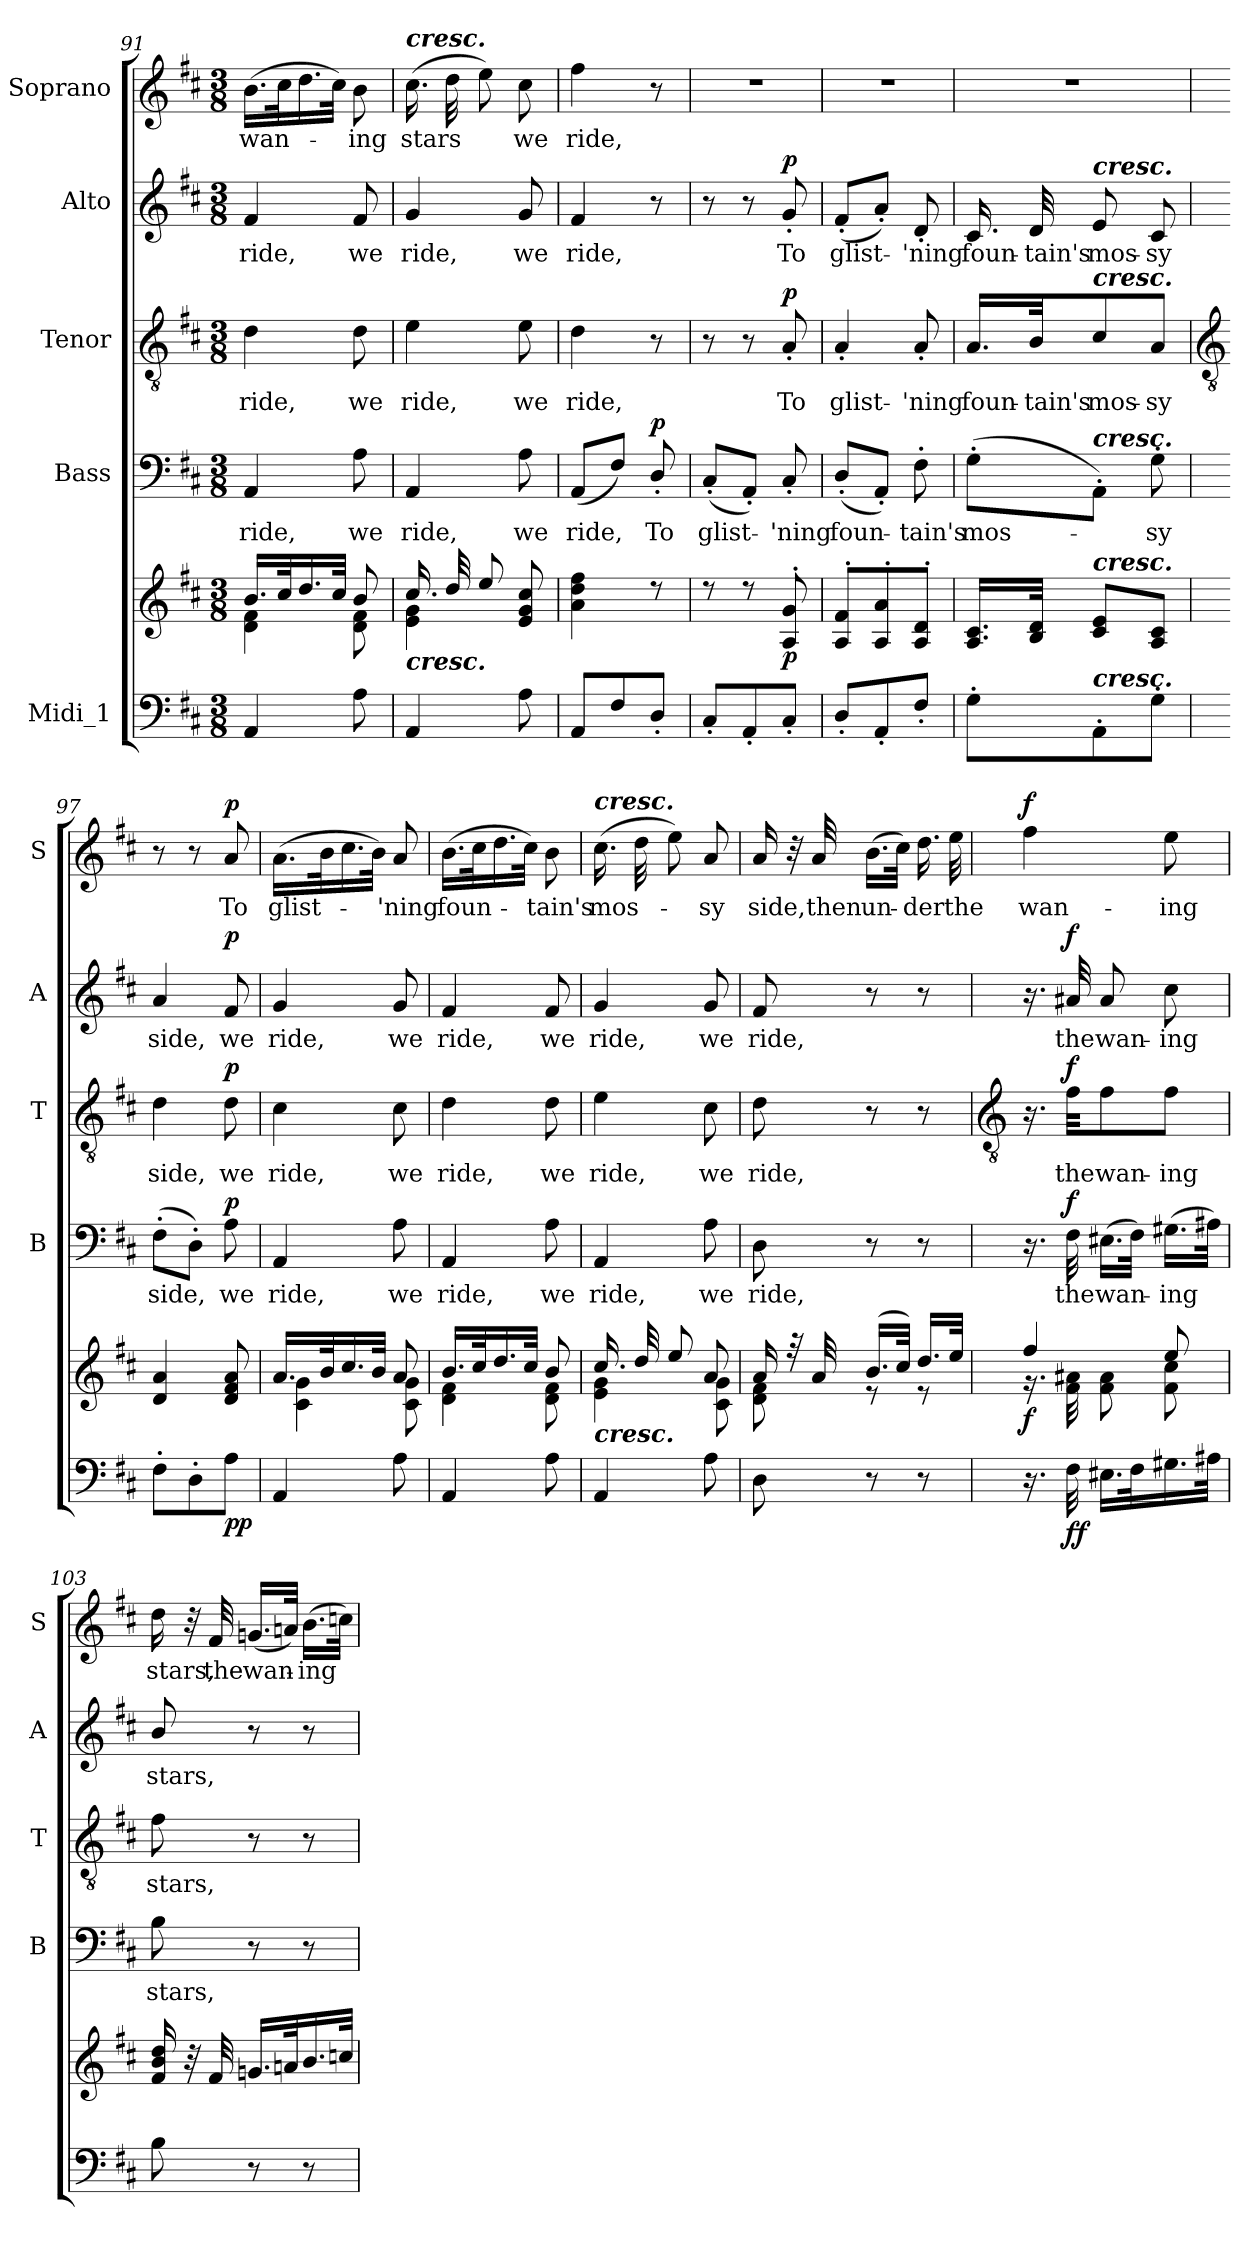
**kern	**kern	**dynam	**kern	**text	**dynam	**kern	**text	**dynam	**kern	**text	**dynam	**kern	**text	**dynam
*part5	*part5	*part5	*part4	*part4	*part4	*part3	*part3	*part3	*part2	*part2	*part2	*part1	*part1	*part1
*staff6	*staff5	*staff5/6	*staff4	*staff4	*staff4	*staff3	*staff3	*staff3	*staff2	*staff2	*staff2	*staff1	*staff1	*staff1
*I"Midi_1	*	*	*I"Bass	*	*	*I"Tenor	*	*	*I"Alto	*	*	*I"Soprano	*	*
*	*	*	*I'B	*	*	*I'T	*	*	*I'A	*	*	*I'S	*	*
*clefF4	*clefG2	*	*clefF4	*	*	*clefGv2	*	*	*clefG2	*	*	*clefG2	*	*
*k[f#c#]	*k[f#c#]	*	*k[f#c#]	*	*	*k[f#c#]	*	*	*k[f#c#]	*	*	*k[f#c#]	*	*
*D:	*D:	*	*D:	*	*	*D:	*	*	*D:	*	*	*D:	*	*
*M3/8	*M3/8	*	*M3/8	*	*	*M3/8	*	*	*M3/8	*	*	*M3/8	*	*
=91	=91	=91	=91	=91	=91	=91	=91	=91	=91	=91	=91	=91	=91	=91
*	*^	*	*	*	*	*	*	*	*	*	*	*	*	*
!	!	!	!	!	!LO:LY:b	!	!	!LO:LY:b	!	!	!LO:LY:b	!	!	!LO:LY:b	!
4AA	16.b/LL	4d\ 4f#\	.	4AA	ride,	.	4d	ride,	.	4f#	ride,	.	(>16.bLL	wan-	.
.	32cc#/	.	.	.	.	.	.	.	.	.	.	.	32cc#	.	.
.	16.dd/	.	.	.	.	.	.	.	.	.	.	.	16.dd	.	.
.	32cc#/JJ	.	.	.	.	.	.	.	.	.	.	.	32cc#JJ)	.	.
!	!	!	!	!	!LO:LY:b	!	!	!LO:LY:b	!	!	!LO:LY:b	!	!	!LO:LY:b	!
8A	8b/	8d\ 8f#\	.	8A	we	.	8d	we	.	8f#	we	.	8b	ing	.
=92	=92	=92	=92	=92	=92	=92	=92	=92	=92	=92	=92	=92	=92	=92	=92
!	!	!	!	!	!	!	!	!	!	!	!	!	!LO:TX:a:Bi:t=cresc.	!	!
!	!LO:TX:b:Bi:t=cresc.	!	!	!	!	!	!	!	!	!	!	!	!	!	!
!	!	!	!	!	!LO:LY:b	!	!	!LO:LY:b	!	!	!LO:LY:b	!	!	!LO:LY:b	!
4AA	16.cc#/LL	4e\ 4g\	.	4AA	ride,	.	4e	ride,	.	4g	ride,	.	(>16.cc#LL	stars	.
.	32dd/	.	.	.	.	.	.	.	.	.	.	.	32dd	.	.
.	8ee/J	.	.	.	.	.	.	.	.	.	.	.	8eeJ)	.	.
!	!	!	!	!	!LO:LY:b	!	!	!LO:LY:b	!	!	!LO:LY:b	!	!	!LO:LY:b	!
8A	8e 8g 8cc#	8ryy	.	8A	we	.	8e	we	.	8g	we	.	8cc#	we	.
=93	=93	=93	=93	=93	=93	=93	=93	=93	=93	=93	=93	=93	=93	=93	=93
!	!	!	!	!	!LO:LY:b	!	!	!LO:LY:b	!	!	!LO:LY:b	!	!	!LO:LY:b	!
8AAL	4a\ 4dd\ 4ff#\	4.ryy	.	(8AAL	ride,	.	4d	ride,	.	4f#	ride,	.	4ff#	ride,	.
8F#	.	.	.	8F#J)	.	.	.	.	.	.	.	.	.	.	.
!	!	!	!	!	!LO:LY:b	!LO:DY:b	!	!	!	!	!	!	!	!	!
8D'/J	8r	.	.	8D'/	To	p	8r	.	.	8r	.	.	8r	.	.
=94	=94	=94	=94	=94	=94	=94	=94	=94	=94	=94	=94	=94	=94	=94	=94
!	!	!	!	!	!LO:LY:b	!	!	!	!	!	!	!	!LO:N:vis=1	!	!
8C#'L	8r	4.ryy	.	(<8C#'L	glist-	.	8r	.	.	8r	.	.	4.r	.	.
8AA'	8r	.	.	8AA'J)	.	.	8r	.	.	8r	.	.	.	.	.
!	!	!	!LO:DY:b	!	!LO:LY:b	!	!	!LO:LY:b	!LO:DY:b	!	!LO:LY:b	!LO:DY:b	!	!	!
8C#'J	8A' 8g'	.	p	8C#'	'ning	.	8A'	To	p	8g'	To	p	.	.	.
=95	=95	=95	=95	=95	=95	=95	=95	=95	=95	=95	=95	=95	=95	=95	=95
!	!	!	!	!	!LO:LY:b	!	!	!LO:LY:b	!	!	!LO:LY:b	!	!LO:N:vis=1	!	!
8D'L	8A' 8f#'L	4.ryy	.	(<8D'L	foun-	.	4A'	glist-	.	(<8f#'L	glist-	.	4.r	.	.
8AA'	8A' 8a'	.	.	8AA'J)	.	.	.	.	.	8a'J)	.	.	.	.	.
!	!	!	!	!	!LO:LY:b	!	!	!LO:LY:b	!	!	!LO:LY:b	!	!	!	!
8F#'J	8A' 8d'J	.	.	8F#'	tain's	.	8A'	-'ning	.	8d'	'ning	.	.	.	.
=96	=96	=96	=96	=96	=96	=96	=96	=96	=96	=96	=96	=96	=96	=96	=96
!	!	!	!	!	!LO:LY:b	!	!	!LO:LY:b	!	!	!LO:LY:b	!	!LO:N:vis=1	!	!
8G'L	16.A 16.c#LL	4.ryy	.	(>8G'L	mos-	.	16.A/LL	foun-	.	16.c#	foun-	.	4.r	.	.
!	!	!	!	!	!	!	!	!LO:LY:b	!	!	!LO:LY:b	!	!	!	!
.	32B 32dJJ	.	.	.	.	.	32B/Jk	-tain's	.	32d	-tain's	.	.	.	.
!	!	!	!	!	!	!	!	!	!	!LO:TX:a:Bi:t=cresc.	!	!	!	!	!
!	!	!	!	!	!	!	!LO:TX:a:Bi:t=cresc.	!	!	!	!	!	!	!	!
!	!	!	!	!LO:TX:a:Bi:t=cresc.	!	!	!	!	!	!	!	!	!	!	!
!	!LO:TX:a:Bi:t=cresc.	!	!	!	!	!	!	!	!	!	!	!	!	!	!
!LO:TX:a:Bi:t=cresc.	!	!	!	!	!	!	!	!	!	!	!	!	!	!	!
!	!	!	!	!	!	!	!	!LO:LY:b	!	!	!LO:LY:b	!	!	!	!
8AA'	8c# 8eL	.	.	8AA'J)	.	.	8c#/	mos-	.	8e	mos-	.	.	.	.
!	!	!	!	!	!LO:LY:b	!	!	!LO:LY:b	!	!	!LO:LY:b	!	!	!	!
8G'J	8A 8c#J	.	.	8G'	sy	.	8A/J	-sy	.	8c#	-sy	.	.	.	.
!!LO:LB:g=z
=97	=97	=97	=97	=97	=97	=97	=97	=97	=97	=97	=97	=97	=97	=97	=97
*	*	*	*	*	*	*	*clefGv2	*	*	*	*	*	*	*	*
!	!	!	!	!	!LO:LY:b	!	!	!LO:LY:b	!	!	!LO:LY:b	!	!	!	!
8F#'L	4d/ 4a/	4.ryy	.	(>8F#'L	side,	.	4d	side,	.	4a	side,	.	8r	.	.
8D'	.	.	.	8D'J)	.	.	.	.	.	.	.	.	8r	.	.
!	!	!	!LO:DY:b=2	!	!LO:LY:b	!	!	!LO:LY:b	!	!	!LO:LY:b	!	!	!LO:LY:b	!
!	!	!	!LO:DY:n=1:b	!	!	!LO:DY:b	!	!	!LO:DY:b	!	!	!LO:DY:b	!	!	!LO:DY:b
8AJ	8d/ 8f#/ 8a/	.	p p	8A	we	p	8d	we	p	8f#	we	p	8a	To	p
=98	=98	=98	=98	=98	=98	=98	=98	=98	=98	=98	=98	=98	=98	=98	=98
!	!	!	!	!	!LO:LY:b	!	!	!LO:LY:b	!	!	!LO:LY:b	!	!	!LO:LY:b	!
4AA	16.a/LL	4c#\ 4g\	.	4AA	ride,	.	4c#	ride,	.	4g	ride,	.	(>16.aLL	glist-	.
.	32b/	.	.	.	.	.	.	.	.	.	.	.	32b	.	.
.	16.cc#/	.	.	.	.	.	.	.	.	.	.	.	16.cc#	.	.
.	32b/JJ	.	.	.	.	.	.	.	.	.	.	.	32bJJ)	.	.
!	!	!	!	!	!LO:LY:b	!	!	!LO:LY:b	!	!	!LO:LY:b	!	!	!LO:LY:b	!
8A	8a/	8c#\ 8g\	.	8A	we	.	8c#	we	.	8g	we	.	8a	'ning	.
=99	=99	=99	=99	=99	=99	=99	=99	=99	=99	=99	=99	=99	=99	=99	=99
!	!	!	!	!	!LO:LY:b	!	!	!LO:LY:b	!	!	!LO:LY:b	!	!	!LO:LY:b	!
4AA	16.b/LL	4d\ 4f#\	.	4AA	ride,	.	4d	ride,	.	4f#	ride,	.	(>16.bLL	foun-	.
.	32cc#/	.	.	.	.	.	.	.	.	.	.	.	32cc#	.	.
.	16.dd/	.	.	.	.	.	.	.	.	.	.	.	16.dd	.	.
.	32cc#/JJ	.	.	.	.	.	.	.	.	.	.	.	32cc#JJ)	.	.
!	!	!	!	!	!LO:LY:b	!	!	!LO:LY:b	!	!	!LO:LY:b	!	!	!LO:LY:b	!
8A	8b/	8d\ 8f#\	.	8A	we	.	8d	we	.	8f#	we	.	8b	tain's	.
=100	=100	=100	=100	=100	=100	=100	=100	=100	=100	=100	=100	=100	=100	=100	=100
!	!	!	!	!	!	!	!	!	!	!	!	!	!LO:TX:a:Bi:t=cresc.	!	!
!	!LO:TX:b:Bi:t=cresc.	!	!	!	!	!	!	!	!	!	!	!	!	!	!
!	!	!	!	!	!LO:LY:b	!	!	!LO:LY:b	!	!	!LO:LY:b	!	!	!LO:LY:b	!
4AA	16.cc#/LL	4e\ 4g\	.	4AA	ride,	.	4e	ride,	.	4g	ride,	.	(>16.cc#LL	mos-	.
.	32dd/	.	.	.	.	.	.	.	.	.	.	.	32dd	.	.
.	8ee/J	.	.	.	.	.	.	.	.	.	.	.	8eeJ)	.	.
!	!	!	!	!	!LO:LY:b	!	!	!LO:LY:b	!	!	!LO:LY:b	!	!	!LO:LY:b	!
8A	8a/	8c#\ 8g\	.	8A	we	.	8c#	we	.	8g	we	.	8a	sy	.
=101	=101	=101	=101	=101	=101	=101	=101	=101	=101	=101	=101	=101	=101	=101	=101
!	!	!	!	!	!LO:LY:b	!	!	!LO:LY:b	!	!	!LO:LY:b	!	!	!LO:LY:b	!
8D	16a/	8d\ 8f#\	.	8D	ride,	.	8d	ride,	.	8f#	ride,	.	16a	side,	.
.	32r	.	.	.	.	.	.	.	.	.	.	.	32r	.	.
!	!	!	!	!	!	!	!	!	!	!	!	!	!	!LO:LY:b	!
.	32a/	.	.	.	.	.	.	.	.	.	.	.	32a	then	.
!	!	!	!	!	!	!	!	!	!	!	!	!	!	!LO:LY:b	!
8r	(>16.b/LL	8r	.	8r	.	.	8r	.	.	8r	.	.	(>16.bLL	un-	.
.	32cc#/JJ)	.	.	.	.	.	.	.	.	.	.	.	32cc#JJ)	.	.
!	!	!	!	!	!	!	!	!	!	!	!	!	!	!LO:LY:b	!
8r	16.dd/LL	8r	.	8r	.	.	8r	.	.	8r	.	.	16.dd	der	.
!	!	!	!	!	!	!	!	!	!	!	!	!	!	!LO:LY:b	!
.	32ee/JJ	.	.	.	.	.	.	.	.	.	.	.	32ee	the	.
!!LO:LB:g=z
=102	=102	=102	=102	=102	=102	=102	=102	=102	=102	=102	=102	=102	=102	=102	=102
*	*	*	*	*	*	*	*clefGv2	*	*	*	*	*	*	*	*
!	!	!	!LO:DY:b	!	!	!	!	!	!	!	!	!	!	!LO:LY:b	!LO:DY:b
16.r	4ff#/	16.r	f	16.r	.	.	16.r	.	.	16.r	.	.	4ff#	wan-	f
!	!	!	!LO:DY:b=2	!	!LO:LY:b	!	!	!LO:LY:b	!	!	!LO:LY:b	!	!	!	!
!	!	!	!LO:DY:n=1:b	!	!	!LO:DY:b	!	!	!LO:DY:b	!	!	!LO:DY:b	!	!	!
32F#	.	32f#\ 32a#X\	f f	32F#	the	f	32f#\KKL	the	f	32a#X	the	f	.	.	.
!	!	!	!	!	!LO:LY:b	!	!	!LO:LY:b	!	!	!LO:LY:b	!	!	!	!
16.E#XLL	.	8f#\ 8a#\	.	(>16.E#XLL	wan-	.	8f#\	wan-	.	8a#	wan-	.	.	.	.
32F#	.	.	.	32F#JJ)	.	.	.	.	.	.	.	.	.	.	.
!	!	!	!	!	!LO:LY:b	!	!	!LO:LY:b	!	!	!LO:LY:b	!	!	!LO:LY:b	!
16.G#X	8ee/	8f#\ 8cc#\	.	(>16.G#XLL	ing	.	8f#\J	-ing	.	8cc#	-ing	.	8ee	-ing	.
32A#XJJ	.	.	.	32A#XJJ)	.	.	.	.	.	.	.	.	.	.	.
=103	=103	=103	=103	=103	=103	=103	=103	=103	=103	=103	=103	=103	=103	=103	=103
!	!	!	!	!	!LO:LY:b	!	!	!LO:LY:b	!	!	!LO:LY:b	!	!	!LO:LY:b	!
8B	16f# 16b 16dd	8ryy	.	8B	stars,	.	8f#\	stars,	.	8b/	stars,	.	16dd	stars,	.
.	32r	.	.	.	.	.	.	.	.	.	.	.	32r	.	.
!	!	!	!	!	!	!	!	!	!	!	!	!	!	!LO:LY:b	!
.	32f#	.	.	.	.	.	.	.	.	.	.	.	32f#	the	.
!	!	!	!	!	!	!	!	!	!	!	!	!	!	!LO:LY:b	!
8r	16.gnLL	8ryy	.	8r	.	.	8r	.	.	8r	.	.	(<16.gnLL	wan-	.
.	32an	.	.	.	.	.	.	.	.	.	.	.	32anJJ)	.	.
!	!	!	!	!	!	!	!	!	!	!	!	!	!	!LO:LY:b	!
8r	16.b	8ryy	.	8r	.	.	8r	.	.	8r	.	.	(>16.bLL	ing	.
.	32ccnJJ	.	.	.	.	.	.	.	.	.	.	.	32ccnJJ)	.	.
*	*v	*v	*	*	*	*	*	*	*	*	*	*	*	*	*
=	=	=	=	=	=	=	=	=	=	=	=	=	=	=
*-	*-	*-	*-	*-	*-	*-	*-	*-	*-	*-	*-	*-	*-	*-
